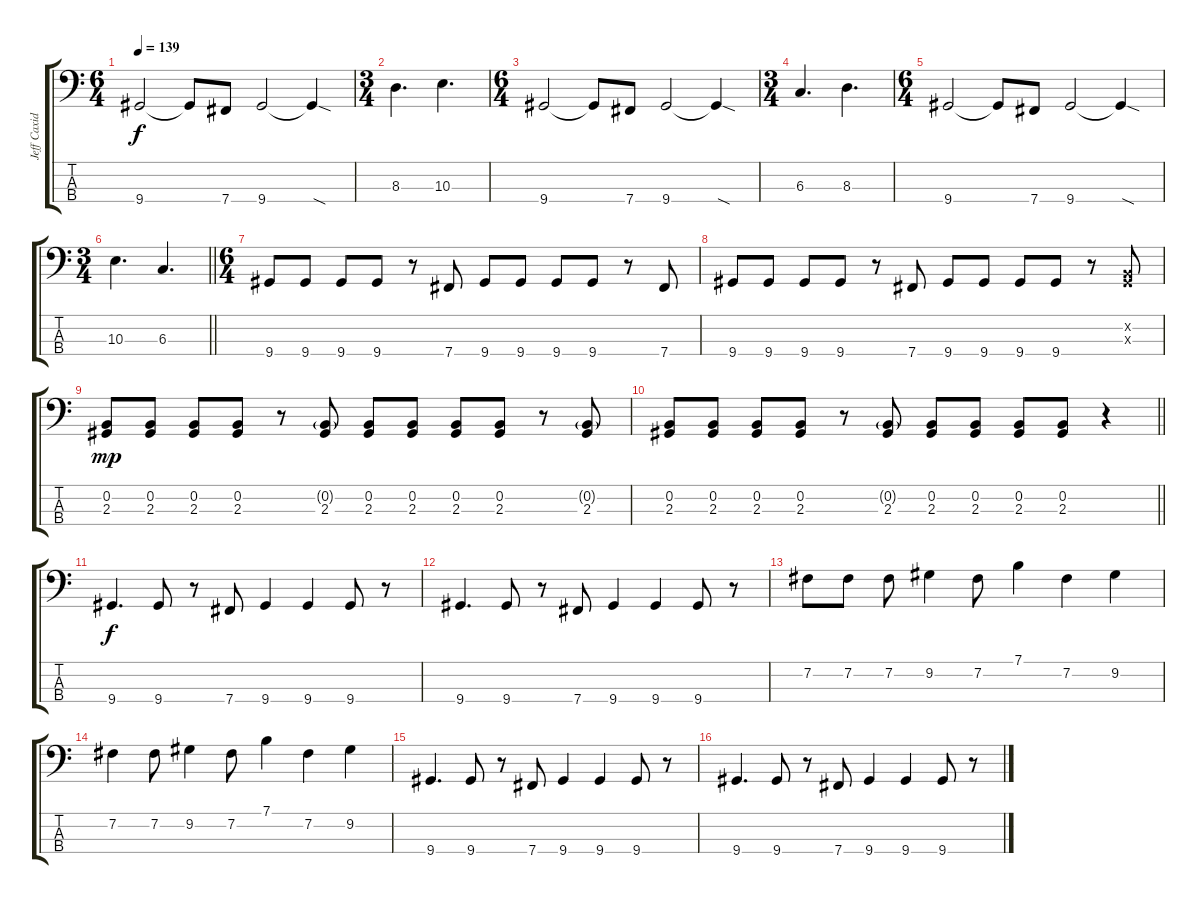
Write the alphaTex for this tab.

\track ("Jeff Caxide" "Jeff Caxid") {instrument electricbassfinger}
\staff {score tabs}
\tuning (E2 B1 Gb1 B0) {hide}
\ts (6 4)
\tempo 139
\clef f4
\ks c
9.4.2{dy f} 9.4{t}.8 7.4.8 9.4.2 9.4{sod t}.4 |
\ts (3 4)
8.3.4{d} 10.3.4{d} |
\ts (6 4)
9.4.2 9.4{t}.8 7.4.8 9.4.2 9.4{sod t}.4 |
\ts (3 4)
6.3.4{d} 8.3.4{d} |
\ts (6 4)
9.4.2 9.4{t}.8 7.4.8 9.4.2 9.4{sod t}.4 |
\ts (3 4)
\barLineRight lightlight
10.3.4{d} 6.3.4{d} |
\ts (6 4)
\section ("" "")
9.4.8 9.4.8 9.4.8 9.4.8 r.8 7.4.8 9.4.8 9.4.8 9.4.8 9.4.8 r.8 7.4.8 |
9.4.8 9.4.8 9.4.8 9.4.8 r.8 7.4.8 9.4.8 9.4.8 9.4.8 9.4.8 r.8 (0.2{x} 2.3{x}).8 |
(0.2 2.3).8{dy mp} (0.2 2.3).8 (0.2 2.3).8 (0.2 2.3).8 r.8 (0.2{g} 2.3).8 (0.2 2.3).8 (0.2 2.3).8 (0.2 2.3).8 (0.2 2.3).8 r.8 (0.2{g} 2.3).8 |
\barLineRight lightlight
(0.2 2.3).8 (0.2 2.3).8 (0.2 2.3).8 (0.2 2.3).8 r.8 (0.2{g} 2.3).8 (0.2 2.3).8 (0.2 2.3).8 (0.2 2.3).8 (0.2 2.3).8 r.4 |
\section ("" "")
9.4.4{d dy f} 9.4.8 r.8 7.4.8 9.4.4 9.4.4 9.4.8 r.8 |
9.4.4{d} 9.4.8 r.8 7.4.8 9.4.4 9.4.4 9.4.8 r.8 |
7.2.8 7.2.8 7.2.8 9.2.4 7.2.8 7.1.4 7.2.4 9.2.4 |
7.2.4 7.2.8 9.2.4 7.2.8 7.1.4 7.2.4 9.2.4 |
9.4.4{d} 9.4.8 r.8 7.4.8 9.4.4 9.4.4 9.4.8 r.8 |
9.4.4{d} 9.4.8 r.8 7.4.8 9.4.4 9.4.4 9.4.8 r.8
